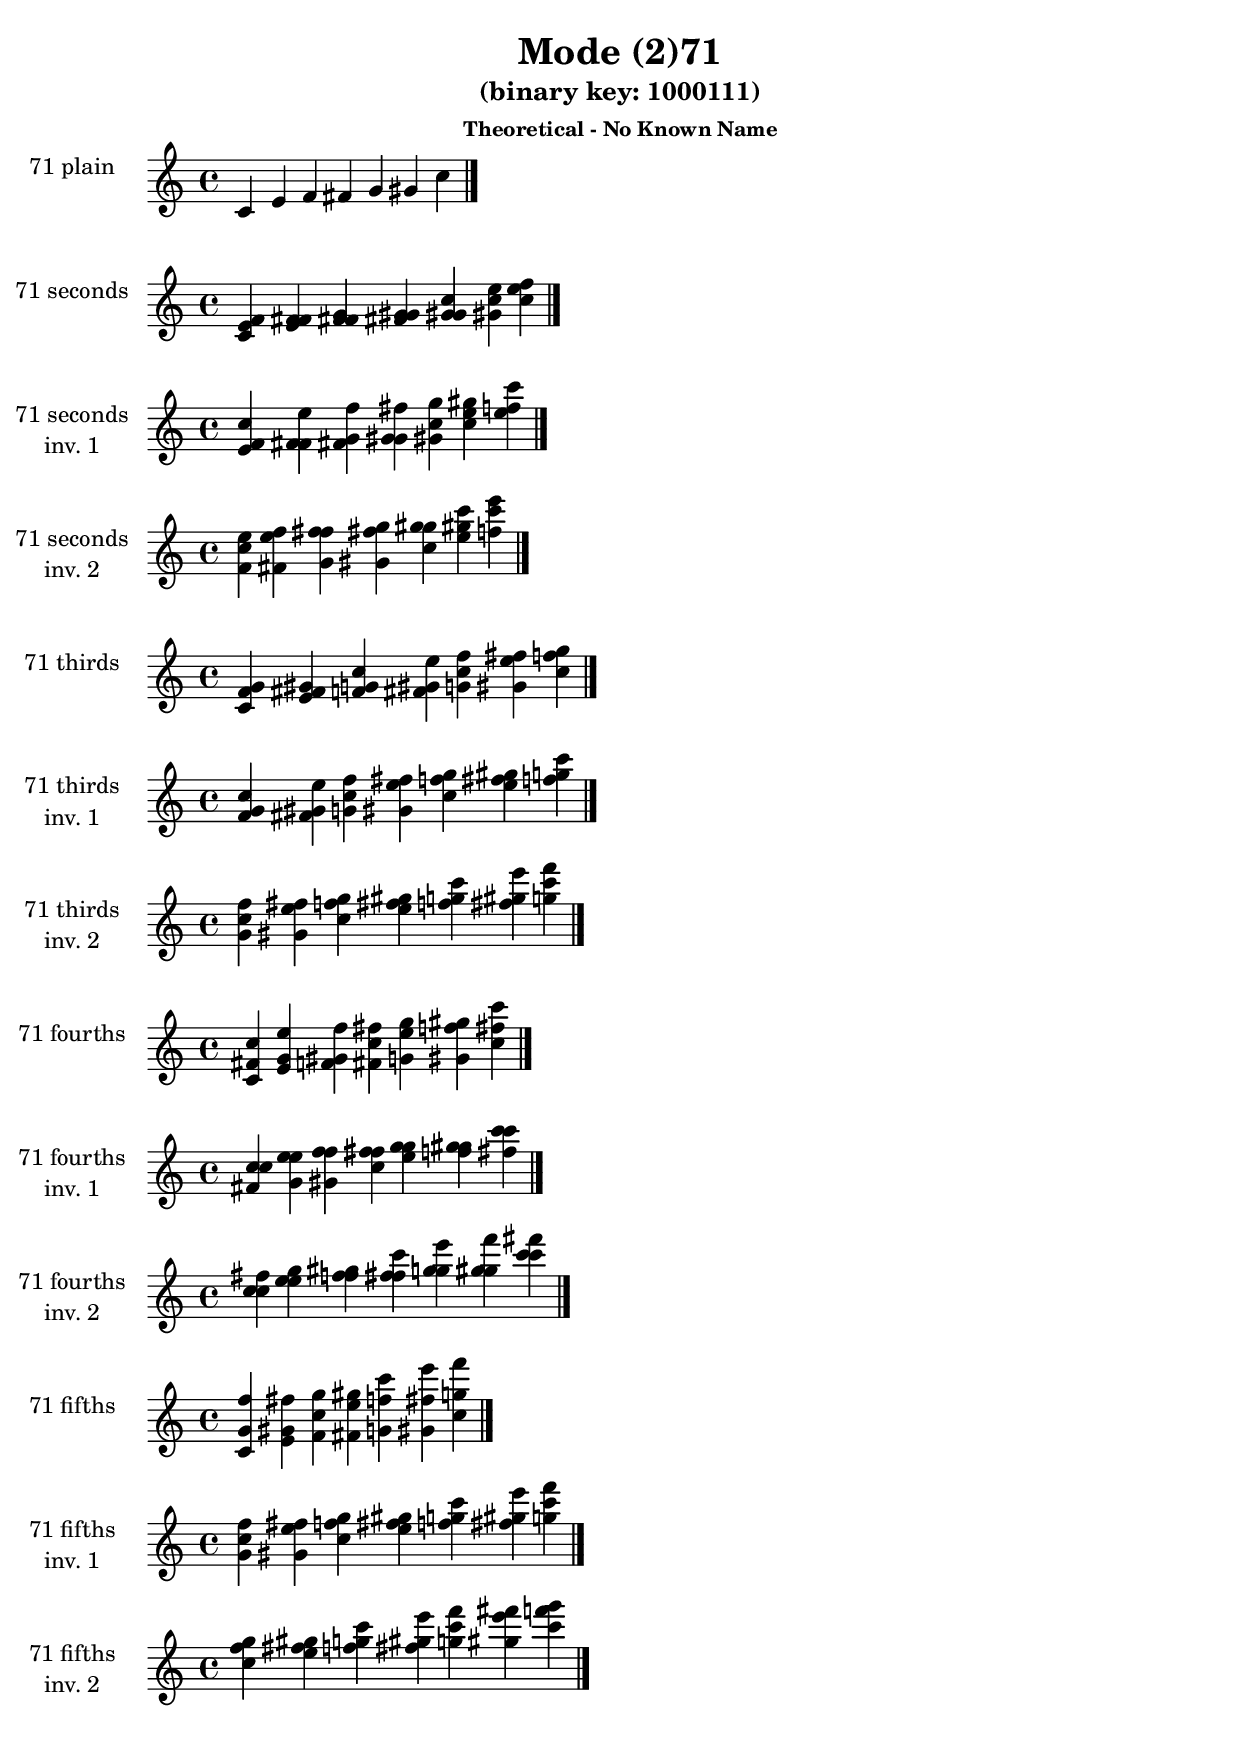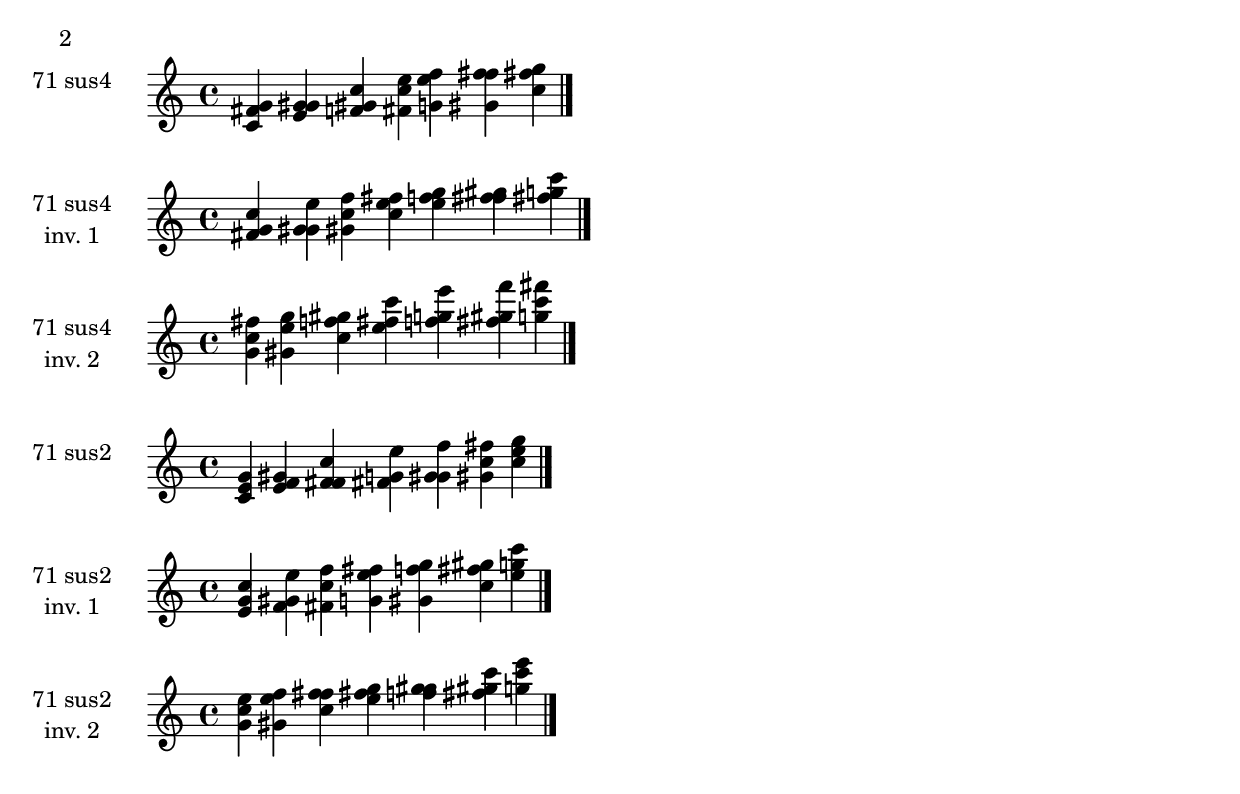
\version "2.19.0"

\header {
  title = "Mode (2)71"
  subtitle = "(binary key: 1000111)"
  subsubtitle =  \markup { \left-align \column {
      "Theoretical - No Known Name"
    }
  }
 %% Remove default LilyPond tagline
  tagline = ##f
}

\paper {
  #(set-paper-size "a4")
}

global = {
  \key c \major
  \time 4/4
  \tempo 4=100
}

\book {
  \score {
    \new Staff \with {
      instrumentName =  \markup { \column {
         \hcenter-in #14 \line { 71 plain }
         \hcenter-in #14 \line {  } } }
      midiInstrument = "oboe"
    } { \accidentalStyle "default"
        \cadenzaOn c' e' f' fis' g' gis' c''  \cadenzaOff \bar "|." }
    \layout { }
  }
  \score {
    \new Staff \with {
      instrumentName =  \markup { \column {
         \hcenter-in #14 \line { 71 seconds }
         \hcenter-in #14 \line {  } } }
      midiInstrument = "oboe"
    } { \accidentalStyle "default"
        \cadenzaOn <c' e' f'> <e' f' fis'> <f' fis' g'> <fis' g' gis'> <g' gis' c''> <gis' c'' e''> <c'' e'' f''>  \cadenzaOff \bar "|." }
    \layout { }
  }
  \score {
    \new Staff \with {
      instrumentName =  \markup { \column {
         \hcenter-in #14 \line { 71 seconds }
         \hcenter-in #14 \line { inv. 1 } } }
      midiInstrument = "oboe"
    } { \accidentalStyle "default"
        \cadenzaOn <e' f' c''> <f' fis' e''> <fis' g' f''> <g' gis' fis''> <gis' c'' g''> <c'' e'' gis''> <e'' f'' c'''>  \cadenzaOff \bar "|." }
    \layout { }
  }
  \score {
    \new Staff \with {
      instrumentName =  \markup { \column {
         \hcenter-in #14 \line { 71 seconds }
         \hcenter-in #14 \line { inv. 2 } } }
      midiInstrument = "oboe"
    } { \accidentalStyle "default"
        \cadenzaOn <f' c'' e''> <fis' e'' f''> <g' f'' fis''> <gis' fis'' g''> <c'' g'' gis''> <e'' gis'' c'''> <f'' c''' e'''>  \cadenzaOff \bar "|." }
    \layout { }
  }
  \score {
    \new Staff \with {
      instrumentName =  \markup { \column {
         \hcenter-in #14 \line { 71 thirds }
         \hcenter-in #14 \line {  } } }
      midiInstrument = "oboe"
    } { \accidentalStyle "default"
        \cadenzaOn <c' f' g'> <e' fis' gis'> <f' g' c''> <fis' gis' e''> <g' c'' f''> <gis' e'' fis''> <c'' f'' g''>  \cadenzaOff \bar "|." }
    \layout { }
  }
  \score {
    \new Staff \with {
      instrumentName =  \markup { \column {
         \hcenter-in #14 \line { 71 thirds }
         \hcenter-in #14 \line { inv. 1 } } }
      midiInstrument = "oboe"
    } { \accidentalStyle "default"
        \cadenzaOn <f' g' c''> <fis' gis' e''> <g' c'' f''> <gis' e'' fis''> <c'' f'' g''> <e'' fis'' gis''> <f'' g'' c'''>  \cadenzaOff \bar "|." }
    \layout { }
  }
  \score {
    \new Staff \with {
      instrumentName =  \markup { \column {
         \hcenter-in #14 \line { 71 thirds }
         \hcenter-in #14 \line { inv. 2 } } }
      midiInstrument = "oboe"
    } { \accidentalStyle "default"
        \cadenzaOn <g' c'' f''> <gis' e'' fis''> <c'' f'' g''> <e'' fis'' gis''> <f'' g'' c'''> <fis'' gis'' e'''> <g'' c''' f'''>  \cadenzaOff \bar "|." }
    \layout { }
  }
  \score {
    \new Staff \with {
      instrumentName =  \markup { \column {
         \hcenter-in #14 \line { 71 fourths }
         \hcenter-in #14 \line {  } } }
      midiInstrument = "oboe"
    } { \accidentalStyle "default"
        \cadenzaOn <c' fis' c''> <e' g' e''> <f' gis' f''> <fis' c'' fis''> <g' e'' g''> <gis' f'' gis''> <c'' fis'' c'''>  \cadenzaOff \bar "|." }
    \layout { }
  }
  \score {
    \new Staff \with {
      instrumentName =  \markup { \column {
         \hcenter-in #14 \line { 71 fourths }
         \hcenter-in #14 \line { inv. 1 } } }
      midiInstrument = "oboe"
    } { \accidentalStyle "default"
        \cadenzaOn <fis' c'' c''> <g' e'' e''> <gis' f'' f''> <c'' fis'' fis''> <e'' g'' g''> <f'' gis'' gis''> <fis'' c''' c'''>  \cadenzaOff \bar "|." }
    \layout { }
  }
  \score {
    \new Staff \with {
      instrumentName =  \markup { \column {
         \hcenter-in #14 \line { 71 fourths }
         \hcenter-in #14 \line { inv. 2 } } }
      midiInstrument = "oboe"
    } { \accidentalStyle "default"
        \cadenzaOn <c'' c'' fis''> <e'' e'' g''> <f'' f'' gis''> <fis'' fis'' c'''> <g'' g'' e'''> <gis'' gis'' f'''> <c''' c''' fis'''>  \cadenzaOff \bar "|." }
    \layout { }
  }
  \score {
    \new Staff \with {
      instrumentName =  \markup { \column {
         \hcenter-in #14 \line { 71 fifths }
         \hcenter-in #14 \line {  } } }
      midiInstrument = "oboe"
    } { \accidentalStyle "default"
        \cadenzaOn <c' g' f''> <e' gis' fis''> <f' c'' g''> <fis' e'' gis''> <g' f'' c'''> <gis' fis'' e'''> <c'' g'' f'''>  \cadenzaOff \bar "|." }
    \layout { }
  }
  \score {
    \new Staff \with {
      instrumentName =  \markup { \column {
         \hcenter-in #14 \line { 71 fifths }
         \hcenter-in #14 \line { inv. 1 } } }
      midiInstrument = "oboe"
    } { \accidentalStyle "default"
        \cadenzaOn <g' f'' c''> <gis' fis'' e''> <c'' g'' f''> <e'' gis'' fis''> <f'' c''' g''> <fis'' e''' gis''> <g'' f''' c'''>  \cadenzaOff \bar "|." }
    \layout { }
  }
  \score {
    \new Staff \with {
      instrumentName =  \markup { \column {
         \hcenter-in #14 \line { 71 fifths }
         \hcenter-in #14 \line { inv. 2 } } }
      midiInstrument = "oboe"
    } { \accidentalStyle "default"
        \cadenzaOn <f'' c'' g''> <fis'' e'' gis''> <g'' f'' c'''> <gis'' fis'' e'''> <c''' g'' f'''> <e''' gis'' fis'''> <f''' c''' g'''>  \cadenzaOff \bar "|." }
    \layout { }
  }
  \score {
    \new Staff \with {
      instrumentName =  \markup { \column {
         \hcenter-in #14 \line { 71 sus4 }
         \hcenter-in #14 \line {  } } }
      midiInstrument = "oboe"
    } { \accidentalStyle "default"
        \cadenzaOn <c' fis' g'> <e' g' gis'> <f' gis' c''> <fis' c'' e''> <g' e'' f''> <gis' f'' fis''> <c'' fis'' g''>  \cadenzaOff \bar "|." }
    \layout { }
  }
  \score {
    \new Staff \with {
      instrumentName =  \markup { \column {
         \hcenter-in #14 \line { 71 sus4 }
         \hcenter-in #14 \line { inv. 1 } } }
      midiInstrument = "oboe"
    } { \accidentalStyle "default"
        \cadenzaOn <fis' g' c''> <g' gis' e''> <gis' c'' f''> <c'' e'' fis''> <e'' f'' g''> <f'' fis'' gis''> <fis'' g'' c'''>  \cadenzaOff \bar "|." }
    \layout { }
  }
  \score {
    \new Staff \with {
      instrumentName =  \markup { \column {
         \hcenter-in #14 \line { 71 sus4 }
         \hcenter-in #14 \line { inv. 2 } } }
      midiInstrument = "oboe"
    } { \accidentalStyle "default"
        \cadenzaOn <g' c'' fis''> <gis' e'' g''> <c'' f'' gis''> <e'' fis'' c'''> <f'' g'' e'''> <fis'' gis'' f'''> <g'' c''' fis'''>  \cadenzaOff \bar "|." }
    \layout { }
  }
  \score {
    \new Staff \with {
      instrumentName =  \markup { \column {
         \hcenter-in #14 \line { 71 sus2 }
         \hcenter-in #14 \line {  } } }
      midiInstrument = "oboe"
    } { \accidentalStyle "default"
        \cadenzaOn <c' e' g'> <e' f' gis'> <f' fis' c''> <fis' g' e''> <g' gis' f''> <gis' c'' fis''> <c'' e'' g''>  \cadenzaOff \bar "|." }
    \layout { }
  }
  \score {
    \new Staff \with {
      instrumentName =  \markup { \column {
         \hcenter-in #14 \line { 71 sus2 }
         \hcenter-in #14 \line { inv. 1 } } }
      midiInstrument = "oboe"
    } { \accidentalStyle "default"
        \cadenzaOn <e' g' c''> <f' gis' e''> <fis' c'' f''> <g' e'' fis''> <gis' f'' g''> <c'' fis'' gis''> <e'' g'' c'''>  \cadenzaOff \bar "|." }
    \layout { }
  }
  \score {
    \new Staff \with {
      instrumentName =  \markup { \column {
         \hcenter-in #14 \line { 71 sus2 }
         \hcenter-in #14 \line { inv. 2 } } }
      midiInstrument = "oboe"
    } { \accidentalStyle "default"
        \cadenzaOn <g' c'' e''> <gis' e'' f''> <c'' f'' fis''> <e'' fis'' g''> <f'' g'' gis''> <fis'' gis'' c'''> <g'' c''' e'''>  \cadenzaOff \bar "|." }
    \layout { }
  }
}

\book {
  \bookOutputSuffix "plain_"
  \score {
    \new Staff \with {
      instrumentName =  \markup { \column {
         \hcenter-in #14 \line { 71 plain }
         \hcenter-in #14 \line {  } } }
      midiInstrument = "oboe"
    } { \accidentalStyle "default"
        \cadenzaOn c' e' f' fis' g' gis' c''  \cadenzaOff \bar "|." }
    \midi { }
  }
}
\book {
  \bookOutputSuffix "seconds_"
  \score {
    \new Staff \with {
      instrumentName =  \markup { \column {
         \hcenter-in #14 \line { 71 seconds }
         \hcenter-in #14 \line {  } } }
      midiInstrument = "oboe"
    } { \accidentalStyle "default"
        \cadenzaOn <c' e' f'> <e' f' fis'> <f' fis' g'> <fis' g' gis'> <g' gis' c''> <gis' c'' e''> <c'' e'' f''>  \cadenzaOff \bar "|." }
    \midi { }
  }
}
\book {
  \bookOutputSuffix "seconds_inv. 1"
  \score {
    \new Staff \with {
      instrumentName =  \markup { \column {
         \hcenter-in #14 \line { 71 seconds }
         \hcenter-in #14 \line { inv. 1 } } }
      midiInstrument = "oboe"
    } { \accidentalStyle "default"
        \cadenzaOn <e' f' c''> <f' fis' e''> <fis' g' f''> <g' gis' fis''> <gis' c'' g''> <c'' e'' gis''> <e'' f'' c'''>  \cadenzaOff \bar "|." }
    \midi { }
  }
}
\book {
  \bookOutputSuffix "seconds_inv. 2"
  \score {
    \new Staff \with {
      instrumentName =  \markup { \column {
         \hcenter-in #14 \line { 71 seconds }
         \hcenter-in #14 \line { inv. 2 } } }
      midiInstrument = "oboe"
    } { \accidentalStyle "default"
        \cadenzaOn <f' c'' e''> <fis' e'' f''> <g' f'' fis''> <gis' fis'' g''> <c'' g'' gis''> <e'' gis'' c'''> <f'' c''' e'''>  \cadenzaOff \bar "|." }
    \midi { }
  }
}
\book {
  \bookOutputSuffix "thirds_"
  \score {
    \new Staff \with {
      instrumentName =  \markup { \column {
         \hcenter-in #14 \line { 71 thirds }
         \hcenter-in #14 \line {  } } }
      midiInstrument = "oboe"
    } { \accidentalStyle "default"
        \cadenzaOn <c' f' g'> <e' fis' gis'> <f' g' c''> <fis' gis' e''> <g' c'' f''> <gis' e'' fis''> <c'' f'' g''>  \cadenzaOff \bar "|." }
    \midi { }
  }
}
\book {
  \bookOutputSuffix "thirds_inv. 1"
  \score {
    \new Staff \with {
      instrumentName =  \markup { \column {
         \hcenter-in #14 \line { 71 thirds }
         \hcenter-in #14 \line { inv. 1 } } }
      midiInstrument = "oboe"
    } { \accidentalStyle "default"
        \cadenzaOn <f' g' c''> <fis' gis' e''> <g' c'' f''> <gis' e'' fis''> <c'' f'' g''> <e'' fis'' gis''> <f'' g'' c'''>  \cadenzaOff \bar "|." }
    \midi { }
  }
}
\book {
  \bookOutputSuffix "thirds_inv. 2"
  \score {
    \new Staff \with {
      instrumentName =  \markup { \column {
         \hcenter-in #14 \line { 71 thirds }
         \hcenter-in #14 \line { inv. 2 } } }
      midiInstrument = "oboe"
    } { \accidentalStyle "default"
        \cadenzaOn <g' c'' f''> <gis' e'' fis''> <c'' f'' g''> <e'' fis'' gis''> <f'' g'' c'''> <fis'' gis'' e'''> <g'' c''' f'''>  \cadenzaOff \bar "|." }
    \midi { }
  }
}
\book {
  \bookOutputSuffix "fourths_"
  \score {
    \new Staff \with {
      instrumentName =  \markup { \column {
         \hcenter-in #14 \line { 71 fourths }
         \hcenter-in #14 \line {  } } }
      midiInstrument = "oboe"
    } { \accidentalStyle "default"
        \cadenzaOn <c' fis' c''> <e' g' e''> <f' gis' f''> <fis' c'' fis''> <g' e'' g''> <gis' f'' gis''> <c'' fis'' c'''>  \cadenzaOff \bar "|." }
    \midi { }
  }
}
\book {
  \bookOutputSuffix "fourths_inv. 1"
  \score {
    \new Staff \with {
      instrumentName =  \markup { \column {
         \hcenter-in #14 \line { 71 fourths }
         \hcenter-in #14 \line { inv. 1 } } }
      midiInstrument = "oboe"
    } { \accidentalStyle "default"
        \cadenzaOn <fis' c'' c''> <g' e'' e''> <gis' f'' f''> <c'' fis'' fis''> <e'' g'' g''> <f'' gis'' gis''> <fis'' c''' c'''>  \cadenzaOff \bar "|." }
    \midi { }
  }
}
\book {
  \bookOutputSuffix "fourths_inv. 2"
  \score {
    \new Staff \with {
      instrumentName =  \markup { \column {
         \hcenter-in #14 \line { 71 fourths }
         \hcenter-in #14 \line { inv. 2 } } }
      midiInstrument = "oboe"
    } { \accidentalStyle "default"
        \cadenzaOn <c'' c'' fis''> <e'' e'' g''> <f'' f'' gis''> <fis'' fis'' c'''> <g'' g'' e'''> <gis'' gis'' f'''> <c''' c''' fis'''>  \cadenzaOff \bar "|." }
    \midi { }
  }
}
\book {
  \bookOutputSuffix "fifths_"
  \score {
    \new Staff \with {
      instrumentName =  \markup { \column {
         \hcenter-in #14 \line { 71 fifths }
         \hcenter-in #14 \line {  } } }
      midiInstrument = "oboe"
    } { \accidentalStyle "default"
        \cadenzaOn <c' g' f''> <e' gis' fis''> <f' c'' g''> <fis' e'' gis''> <g' f'' c'''> <gis' fis'' e'''> <c'' g'' f'''>  \cadenzaOff \bar "|." }
    \midi { }
  }
}
\book {
  \bookOutputSuffix "fifths_inv. 1"
  \score {
    \new Staff \with {
      instrumentName =  \markup { \column {
         \hcenter-in #14 \line { 71 fifths }
         \hcenter-in #14 \line { inv. 1 } } }
      midiInstrument = "oboe"
    } { \accidentalStyle "default"
        \cadenzaOn <g' f'' c''> <gis' fis'' e''> <c'' g'' f''> <e'' gis'' fis''> <f'' c''' g''> <fis'' e''' gis''> <g'' f''' c'''>  \cadenzaOff \bar "|." }
    \midi { }
  }
}
\book {
  \bookOutputSuffix "fifths_inv. 2"
  \score {
    \new Staff \with {
      instrumentName =  \markup { \column {
         \hcenter-in #14 \line { 71 fifths }
         \hcenter-in #14 \line { inv. 2 } } }
      midiInstrument = "oboe"
    } { \accidentalStyle "default"
        \cadenzaOn <f'' c'' g''> <fis'' e'' gis''> <g'' f'' c'''> <gis'' fis'' e'''> <c''' g'' f'''> <e''' gis'' fis'''> <f''' c''' g'''>  \cadenzaOff \bar "|." }
    \midi { }
  }
}
\book {
  \bookOutputSuffix "sus4_"
  \score {
    \new Staff \with {
      instrumentName =  \markup { \column {
         \hcenter-in #14 \line { 71 sus4 }
         \hcenter-in #14 \line {  } } }
      midiInstrument = "oboe"
    } { \accidentalStyle "default"
        \cadenzaOn <c' fis' g'> <e' g' gis'> <f' gis' c''> <fis' c'' e''> <g' e'' f''> <gis' f'' fis''> <c'' fis'' g''>  \cadenzaOff \bar "|." }
    \midi { }
  }
}
\book {
  \bookOutputSuffix "sus4_inv. 1"
  \score {
    \new Staff \with {
      instrumentName =  \markup { \column {
         \hcenter-in #14 \line { 71 sus4 }
         \hcenter-in #14 \line { inv. 1 } } }
      midiInstrument = "oboe"
    } { \accidentalStyle "default"
        \cadenzaOn <fis' g' c''> <g' gis' e''> <gis' c'' f''> <c'' e'' fis''> <e'' f'' g''> <f'' fis'' gis''> <fis'' g'' c'''>  \cadenzaOff \bar "|." }
    \midi { }
  }
}
\book {
  \bookOutputSuffix "sus4_inv. 2"
  \score {
    \new Staff \with {
      instrumentName =  \markup { \column {
         \hcenter-in #14 \line { 71 sus4 }
         \hcenter-in #14 \line { inv. 2 } } }
      midiInstrument = "oboe"
    } { \accidentalStyle "default"
        \cadenzaOn <g' c'' fis''> <gis' e'' g''> <c'' f'' gis''> <e'' fis'' c'''> <f'' g'' e'''> <fis'' gis'' f'''> <g'' c''' fis'''>  \cadenzaOff \bar "|." }
    \midi { }
  }
}
\book {
  \bookOutputSuffix "sus2_"
  \score {
    \new Staff \with {
      instrumentName =  \markup { \column {
         \hcenter-in #14 \line { 71 sus2 }
         \hcenter-in #14 \line {  } } }
      midiInstrument = "oboe"
    } { \accidentalStyle "default"
        \cadenzaOn <c' e' g'> <e' f' gis'> <f' fis' c''> <fis' g' e''> <g' gis' f''> <gis' c'' fis''> <c'' e'' g''>  \cadenzaOff \bar "|." }
    \midi { }
  }
}
\book {
  \bookOutputSuffix "sus2_inv. 1"
  \score {
    \new Staff \with {
      instrumentName =  \markup { \column {
         \hcenter-in #14 \line { 71 sus2 }
         \hcenter-in #14 \line { inv. 1 } } }
      midiInstrument = "oboe"
    } { \accidentalStyle "default"
        \cadenzaOn <e' g' c''> <f' gis' e''> <fis' c'' f''> <g' e'' fis''> <gis' f'' g''> <c'' fis'' gis''> <e'' g'' c'''>  \cadenzaOff \bar "|." }
    \midi { }
  }
}
\book {
  \bookOutputSuffix "sus2_inv. 2"
  \score {
    \new Staff \with {
      instrumentName =  \markup { \column {
         \hcenter-in #14 \line { 71 sus2 }
         \hcenter-in #14 \line { inv. 2 } } }
      midiInstrument = "oboe"
    } { \accidentalStyle "default"
        \cadenzaOn <g' c'' e''> <gis' e'' f''> <c'' f'' fis''> <e'' fis'' g''> <f'' g'' gis''> <fis'' gis'' c'''> <g'' c''' e'''>  \cadenzaOff \bar "|." }
    \midi { }
  }
}
